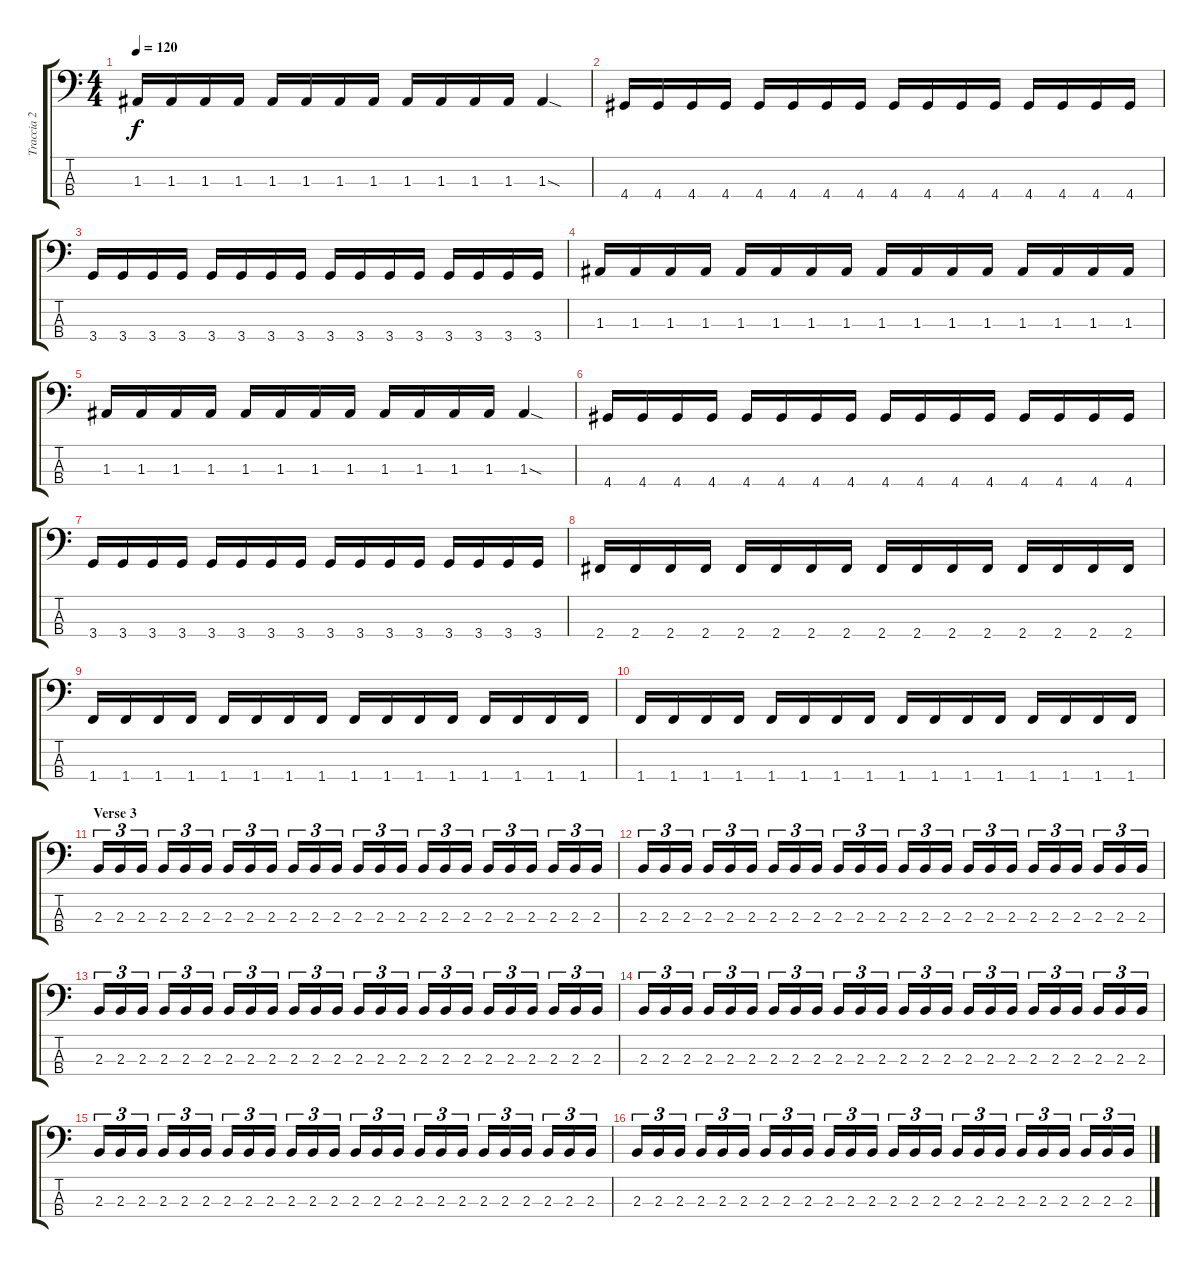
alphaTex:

\track ("Traccia 2" "Traccia 2") {instrument electricbasspick}
\staff {score tabs}
\tuning (G2 D2 A1 E1) {hide}
\ts (4 4)
\tempo 120
\clef f4
\ks c
1.3.16{dy f} 1.3.16 1.3.16 1.3.16 1.3.16 1.3.16 1.3.16 1.3.16 1.3.16 1.3.16 1.3.16 1.3.16 1.3{sod}.4 |
4.4.16 4.4.16 4.4.16 4.4.16 4.4.16 4.4.16 4.4.16 4.4.16 4.4.16 4.4.16 4.4.16 4.4.16 4.4.16 4.4.16 4.4.16 4.4.16 |
3.4.16 3.4.16 3.4.16 3.4.16 3.4.16 3.4.16 3.4.16 3.4.16 3.4.16 3.4.16 3.4.16 3.4.16 3.4.16 3.4.16 3.4.16 3.4.16 |
1.3.16 1.3.16 1.3.16 1.3.16 1.3.16 1.3.16 1.3.16 1.3.16 1.3.16 1.3.16 1.3.16 1.3.16 1.3.16 1.3.16 1.3.16 1.3.16 |
1.3.16 1.3.16 1.3.16 1.3.16 1.3.16 1.3.16 1.3.16 1.3.16 1.3.16 1.3.16 1.3.16 1.3.16 1.3{sod}.4 |
4.4.16 4.4.16 4.4.16 4.4.16 4.4.16 4.4.16 4.4.16 4.4.16 4.4.16 4.4.16 4.4.16 4.4.16 4.4.16 4.4.16 4.4.16 4.4.16 |
3.4.16 3.4.16 3.4.16 3.4.16 3.4.16 3.4.16 3.4.16 3.4.16 3.4.16 3.4.16 3.4.16 3.4.16 3.4.16 3.4.16 3.4.16 3.4.16 |
2.4.16 2.4.16 2.4.16 2.4.16 2.4.16 2.4.16 2.4.16 2.4.16 2.4.16 2.4.16 2.4.16 2.4.16 2.4.16 2.4.16 2.4.16 2.4.16 |
1.4.16 1.4.16 1.4.16 1.4.16 1.4.16 1.4.16 1.4.16 1.4.16 1.4.16 1.4.16 1.4.16 1.4.16 1.4.16 1.4.16 1.4.16 1.4.16 |
1.4.16 1.4.16 1.4.16 1.4.16 1.4.16 1.4.16 1.4.16 1.4.16 1.4.16 1.4.16 1.4.16 1.4.16 1.4.16 1.4.16 1.4.16 1.4.16 |
\section ("" "Verse 3")
2.3.16{tu (3 2)} 2.3.16{tu (3 2)} 2.3.16{tu (3 2)} 2.3.16{tu (3 2)} 2.3.16{tu (3 2)} 2.3.16{tu (3 2)} 2.3.16{tu (3 2)} 2.3.16{tu (3 2)} 2.3.16{tu (3 2)} 2.3.16{tu (3 2)} 2.3.16{tu (3 2)} 2.3.16{tu (3 2)} 2.3.16{tu (3 2)} 2.3.16{tu (3 2)} 2.3.16{tu (3 2)} 2.3.16{tu (3 2)} 2.3.16{tu (3 2)} 2.3.16{tu (3 2)} 2.3.16{tu (3 2)} 2.3.16{tu (3 2)} 2.3.16{tu (3 2)} 2.3.16{tu (3 2)} 2.3.16{tu (3 2)} 2.3.16{tu (3 2)} |
2.3.16{tu (3 2)} 2.3.16{tu (3 2)} 2.3.16{tu (3 2)} 2.3.16{tu (3 2)} 2.3.16{tu (3 2)} 2.3.16{tu (3 2)} 2.3.16{tu (3 2)} 2.3.16{tu (3 2)} 2.3.16{tu (3 2)} 2.3.16{tu (3 2)} 2.3.16{tu (3 2)} 2.3.16{tu (3 2)} 2.3.16{tu (3 2)} 2.3.16{tu (3 2)} 2.3.16{tu (3 2)} 2.3.16{tu (3 2)} 2.3.16{tu (3 2)} 2.3.16{tu (3 2)} 2.3.16{tu (3 2)} 2.3.16{tu (3 2)} 2.3.16{tu (3 2)} 2.3.16{tu (3 2)} 2.3.16{tu (3 2)} 2.3.16{tu (3 2)} |
2.3.16{tu (3 2)} 2.3.16{tu (3 2)} 2.3.16{tu (3 2)} 2.3.16{tu (3 2)} 2.3.16{tu (3 2)} 2.3.16{tu (3 2)} 2.3.16{tu (3 2)} 2.3.16{tu (3 2)} 2.3.16{tu (3 2)} 2.3.16{tu (3 2)} 2.3.16{tu (3 2)} 2.3.16{tu (3 2)} 2.3.16{tu (3 2)} 2.3.16{tu (3 2)} 2.3.16{tu (3 2)} 2.3.16{tu (3 2)} 2.3.16{tu (3 2)} 2.3.16{tu (3 2)} 2.3.16{tu (3 2)} 2.3.16{tu (3 2)} 2.3.16{tu (3 2)} 2.3.16{tu (3 2)} 2.3.16{tu (3 2)} 2.3.16{tu (3 2)} |
2.3.16{tu (3 2)} 2.3.16{tu (3 2)} 2.3.16{tu (3 2)} 2.3.16{tu (3 2)} 2.3.16{tu (3 2)} 2.3.16{tu (3 2)} 2.3.16{tu (3 2)} 2.3.16{tu (3 2)} 2.3.16{tu (3 2)} 2.3.16{tu (3 2)} 2.3.16{tu (3 2)} 2.3.16{tu (3 2)} 2.3.16{tu (3 2)} 2.3.16{tu (3 2)} 2.3.16{tu (3 2)} 2.3.16{tu (3 2)} 2.3.16{tu (3 2)} 2.3.16{tu (3 2)} 2.3.16{tu (3 2)} 2.3.16{tu (3 2)} 2.3.16{tu (3 2)} 2.3.16{tu (3 2)} 2.3.16{tu (3 2)} 2.3.16{tu (3 2)} |
2.3.16{tu (3 2)} 2.3.16{tu (3 2)} 2.3.16{tu (3 2)} 2.3.16{tu (3 2)} 2.3.16{tu (3 2)} 2.3.16{tu (3 2)} 2.3.16{tu (3 2)} 2.3.16{tu (3 2)} 2.3.16{tu (3 2)} 2.3.16{tu (3 2)} 2.3.16{tu (3 2)} 2.3.16{tu (3 2)} 2.3.16{tu (3 2)} 2.3.16{tu (3 2)} 2.3.16{tu (3 2)} 2.3.16{tu (3 2)} 2.3.16{tu (3 2)} 2.3.16{tu (3 2)} 2.3.16{tu (3 2)} 2.3.16{tu (3 2)} 2.3.16{tu (3 2)} 2.3.16{tu (3 2)} 2.3.16{tu (3 2)} 2.3.16{tu (3 2)} |
2.3.16{tu (3 2)} 2.3.16{tu (3 2)} 2.3.16{tu (3 2)} 2.3.16{tu (3 2)} 2.3.16{tu (3 2)} 2.3.16{tu (3 2)} 2.3.16{tu (3 2)} 2.3.16{tu (3 2)} 2.3.16{tu (3 2)} 2.3.16{tu (3 2)} 2.3.16{tu (3 2)} 2.3.16{tu (3 2)} 2.3.16{tu (3 2)} 2.3.16{tu (3 2)} 2.3.16{tu (3 2)} 2.3.16{tu (3 2)} 2.3.16{tu (3 2)} 2.3.16{tu (3 2)} 2.3.16{tu (3 2)} 2.3.16{tu (3 2)} 2.3.16{tu (3 2)} 2.3.16{tu (3 2)} 2.3.16{tu (3 2)} 2.3.16{tu (3 2)}
